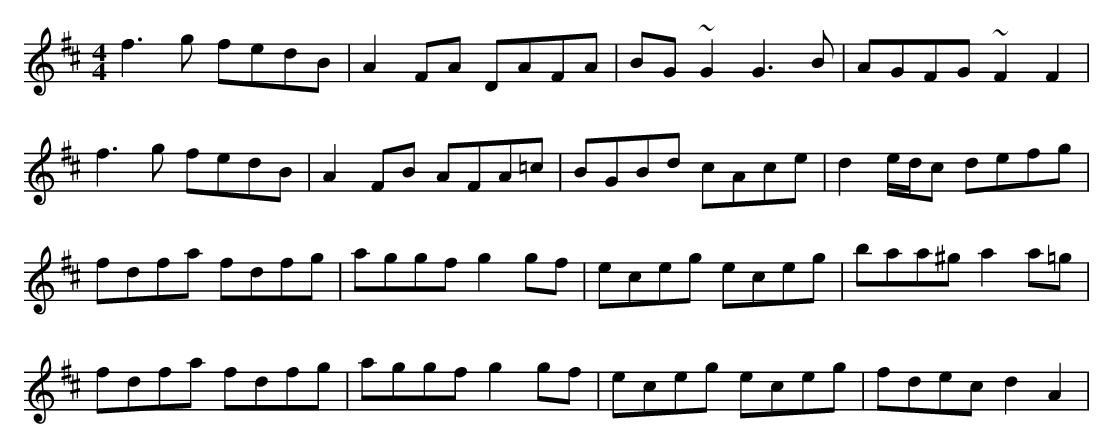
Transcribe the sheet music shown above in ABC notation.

X:1
M:4/4
K:D
f3g fedB|A2FA DAFA|BG~G2 G3B|AGFG ~F2F2|
f3g fedB|A2FB AFA=c|BGBd cAce|d2e/d/c defg|
fdfa fdfg|aggf g2gf|eceg eceg|baa^g a2a=g|
fdfa fdfg|aggf g2gf|eceg eceg|fdec d2 A2|
